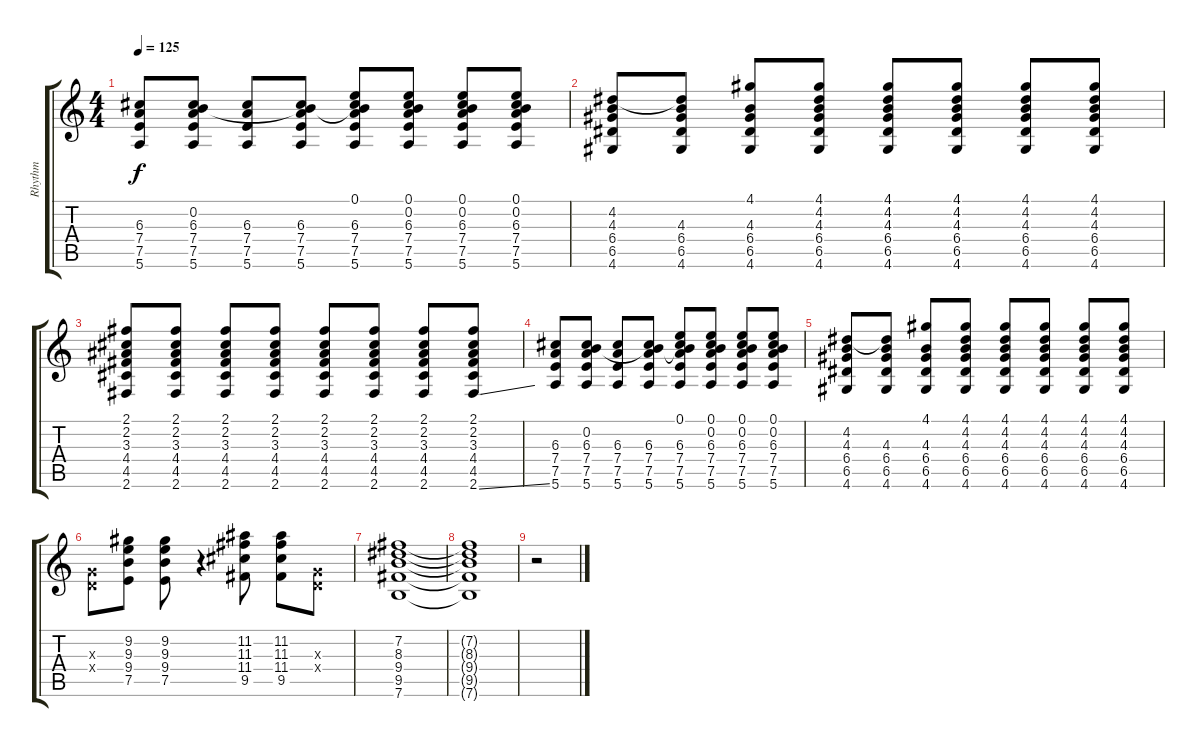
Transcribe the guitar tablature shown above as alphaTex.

\track ("Rhythm" "Rhythm") {instrument electricguitarjazz}
\staff {score tabs}
\tuning (E4 B3 G3 D3 A2 E2) {hide}
\ts (4 4)
\tempo 125
\clef g2
\ks c
(6.3 7.4 7.5 5.6).8{dy f} (0.2 6.3 7.4 7.5 5.6).8 (6.3 7.4 7.5 5.6).8 (0.2{t} 6.3 7.4 7.5 5.6).8 (0.1 0.2{t} 6.3 7.4 7.5 5.6).8 (0.1 0.2 6.3 7.4 7.5 5.6).8 (0.1 0.2 6.3 7.4 7.5 5.6).8 (0.1 0.2 6.3 7.4 7.5 5.6).8 |
(4.2 4.3 6.4 6.5 4.6).8 (4.2{t} 4.3 6.4 6.5 4.6).8 (4.1 4.3 6.4 6.5 4.6).8 (4.1 4.2 4.3 6.4 6.5 4.6).8 (4.1 4.2 4.3 6.4 6.5 4.6).8 (4.1 4.2 4.3 6.4 6.5 4.6).8 (4.1 4.2 4.3 6.4 6.5 4.6).8 (4.1 4.2 4.3 6.4 6.5 4.6).8 |
(2.1 2.2 3.3 4.4 4.5 2.6).8 (2.1 2.2 3.3 4.4 4.5 2.6).8 (2.1 2.2 3.3 4.4 4.5 2.6).8 (2.1 2.2 3.3 4.4 4.5 2.6).8 (2.1 2.2 3.3 4.4 4.5 2.6).8 (2.1 2.2 3.3 4.4 4.5 2.6).8 (2.1 2.2 3.3 4.4 4.5 2.6).8 (2.1 2.2 3.3 4.4 4.5 2.6{ss}).8 |
(6.3 7.4 7.5 5.6).8 (0.2 6.3 7.4 7.5 5.6).8 (6.3 7.4 7.5 5.6).8 (0.2{t} 6.3 7.4 7.5 5.6).8 (0.1 0.2{t} 6.3 7.4 7.5 5.6).8 (0.1 0.2 6.3 7.4 7.5 5.6).8 (0.1 0.2 6.3 7.4 7.5 5.6).8 (0.1 0.2 6.3 7.4 7.5 5.6).8 |
(4.2 4.3 6.4 6.5 4.6).8 (4.2{t} 4.3 6.4 6.5 4.6).8 (4.1 4.3 6.4 6.5 4.6).8 (4.1 4.2 4.3 6.4 6.5 4.6).8 (4.1 4.2 4.3 6.4 6.5 4.6).8 (4.1 4.2 4.3 6.4 6.5 4.6).8 (4.1 4.2 4.3 6.4 6.5 4.6).8 (4.1 4.2 4.3 6.4 6.5 4.6).8 |
(0.3{x} 0.4{x}).8 (9.2 9.3 9.4 7.5).8 (9.2 9.3 9.4 7.5).8 r.4 (11.2 11.3 11.4 9.5).8 (11.2 11.3 11.4 9.5).8 (0.3{x} 0.4{x}).8 |
(7.2 8.3 9.4 9.5 7.6).1 |
(7.2{t} 8.3{t} 9.4{t} 9.5{t} 7.6{t}).1 |
r.2
